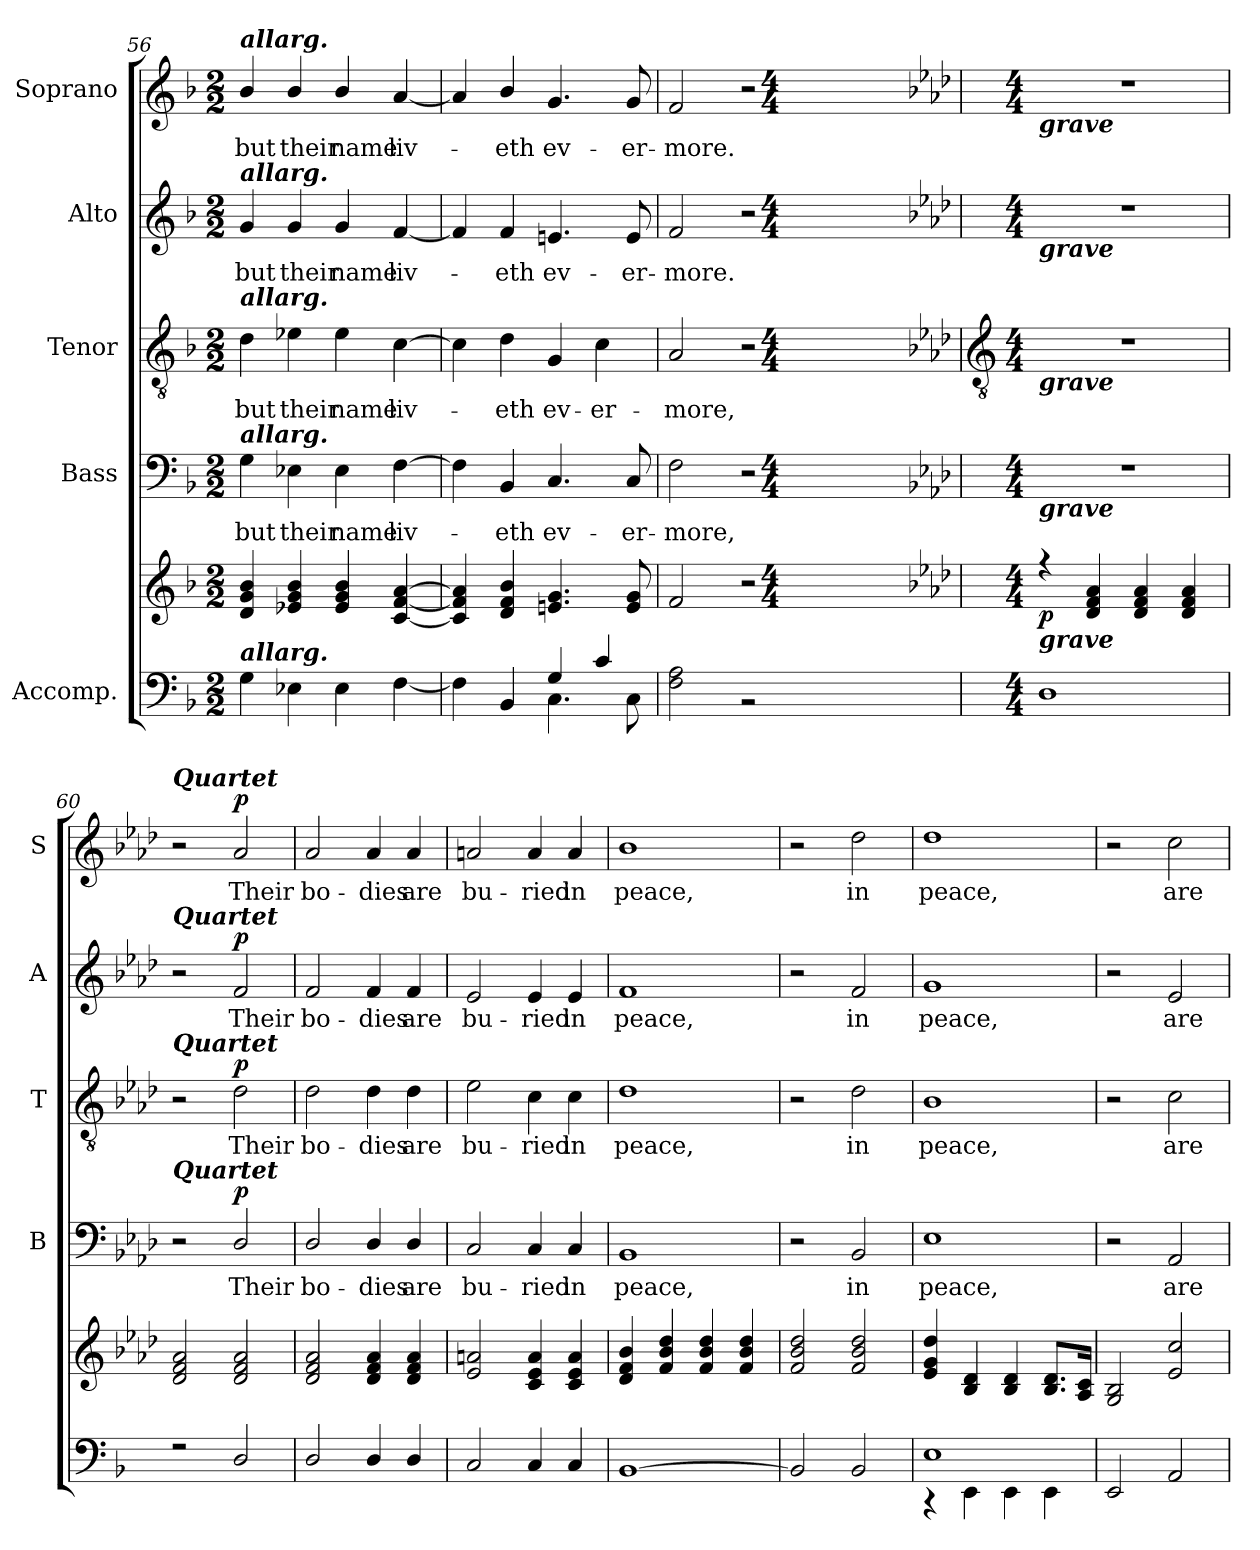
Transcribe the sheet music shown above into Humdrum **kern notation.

**kern	**kern	**dynam	**kern	**text	**dynam	**kern	**text	**dynam	**kern	**text	**dynam	**kern	**text	**dynam
*part5	*part5	*part5	*part4	*part4	*part4	*part3	*part3	*part3	*part2	*part2	*part2	*part1	*part1	*part1
*staff6	*staff5	*staff5/6	*staff4	*staff4	*staff4	*staff3	*staff3	*staff3	*staff2	*staff2	*staff2	*staff1	*staff1	*staff1
*I"Accomp.	*	*	*I"Bass	*	*	*I"Tenor	*	*	*I"Alto	*	*	*I"Soprano	*	*
*	*	*	*I'B	*	*	*I'T	*	*	*I'A	*	*	*I'S	*	*
*clefF4	*clefG2	*	*clefF4	*	*	*clefGv2	*	*	*clefG2	*	*	*clefG2	*	*
*k[b-]	*k[b-]	*	*k[b-]	*	*	*k[b-]	*	*	*k[b-]	*	*	*k[b-]	*	*
*F:	*F:	*	*F:	*	*	*F:	*	*	*F:	*	*	*F:	*	*
*M2/2	*M2/2	*	*M2/2	*	*	*M2/2	*	*	*M2/2	*	*	*M2/2	*	*
=56	=56	=56	=56	=56	=56	=56	=56	=56	=56	=56	=56	=56	=56	=56
*^	*	*	*	*	*	*	*	*	*	*	*	*	*	*
!	!	!	!	!	!	!	!	!	!	!	!	!	!LO:TX:a:Bi:t=allarg.	!	!
!	!	!	!	!	!	!	!	!	!	!LO:TX:a:Bi:t=allarg.	!	!	!	!	!
!	!	!	!	!	!	!	!LO:TX:a:Bi:t=allarg.	!	!	!	!	!	!	!	!
!	!	!	!	!LO:TX:a:Bi:t=allarg.	!	!	!	!	!	!	!	!	!	!	!
!LO:TX:a:Bi:t=allarg.	!	!	!	!	!	!	!	!	!	!	!	!	!	!	!
!	!	!	!	!	!LO:LY:b	!	!	!LO:LY:b	!	!	!LO:LY:b	!	!	!LO:LY:b	!
1ryy	4G	4d/ 4g/ 4b-/	.	4G	but	.	4d	but	.	4g	but	.	4b-/	but	.
!	!	!	!	!	!LO:LY:b	!	!	!LO:LY:b	!	!	!LO:LY:b	!	!	!LO:LY:b	!
.	4E-X	4e-X/ 4g/ 4b-/	.	4E-X	their	.	4e-X	their	.	4g	their	.	4b-/	their	.
!	!	!	!	!	!LO:LY:b	!	!	!LO:LY:b	!	!	!LO:LY:b	!	!	!LO:LY:b	!
.	4E-	4e-/ 4g/ 4b-/	.	4E-	name	.	4e-	name	.	4g	name	.	4b-/	name	.
!	!	!	!	!	!LO:LY:b	!	!	!LO:LY:b	!	!	!LO:LY:b	!	!	!LO:LY:b	!
.	[4F	[4c [4f [4a	.	[4F	liv-	.	[4c	liv-	.	[4f	liv-	.	[4a	liv-	.
=57	=57	=57	=57	=57	=57	=57	=57	=57	=57	=57	=57	=57	=57	=57	=57
2ryy	4F]	4c] 4f] 4a]	.	4F]	.	.	4c]	.	.	4f]	.	.	4a]	.	.
!	!	!	!	!	!LO:LY:b	!	!	!LO:LY:b	!	!	!LO:LY:b	!	!	!LO:LY:b	!
.	4BB-	4d/ 4f/ 4b-/	.	4BB-	eth	.	4d	eth	.	4f	eth	.	4b-/	eth	.
!	!	!	!	!	!LO:LY:b	!	!	!LO:LY:b	!	!	!LO:LY:b	!	!	!LO:LY:b	!
4G/	4.C\	4.en 4.g	.	4.C	ev-	.	4G	ev-	.	4.en	ev-	.	4.g	ev-	.
!	!	!	!	!	!	!	!	!LO:LY:b	!	!	!	!	!	!	!
4c/	.	.	.	.	.	.	4c	-er-	.	.	.	.	.	.	.
!	!	!	!	!	!LO:LY:b	!	!	!	!	!	!LO:LY:b	!	!	!LO:LY:b	!
.	8C\	8e 8g	.	8C	-er-	.	.	.	.	8e	-er-	.	8g	-er-	.
=58	=58	=58	=58	=58	=58	=58	=58	=58	=58	=58	=58	=58	=58	=58	=58
!	!	!	!	!	!LO:LY:b	!	!	!LO:LY:b	!	!	!LO:LY:b	!	!	!LO:LY:b	!
1ryy	2F 2A	2f	.	2F	-more,	.	2A	-more,	.	2f	-more.	.	2f	-more.	.
.	2r	2r	.	2r	.	.	2r	.	.	2r	.	.	2r	.	.
*k[b-e-a-d-]	*	*k[b-e-a-d-]	*	*k[b-e-a-d-]	*	*	*k[b-e-a-d-]	*	*	*k[b-e-a-d-]	*	*	*k[b-e-a-d-]	*	*
*A-:	*	*A-:	*	*A-:	*	*	*A-:	*	*	*A-:	*	*	*A-:	*	*
*M4/4	*	*M4/4	*	*M4/4	*	*	*M4/4	*	*	*M4/4	*	*	*M4/4	*	*
*met(c)	*	*met(c)	*	*met(c)	*	*	*met(c)	*	*	*met(c)	*	*	*met(c)	*	*
!!LO:LB:g=z
=59	=59	=59	=59	=59	=59	=59	=59	=59	=59	=59	=59	=59	=59	=59	=59
*	*	*	*	*	*	*	*clefGv2	*	*	*	*	*	*	*	*
*M4/4	*	*M4/4	*	*M4/4	*	*	*M4/4	*	*	*M4/4	*	*	*M4/4	*	*
*	*	*^	*	*	*	*	*	*	*	*	*	*	*	*	*
!	!	!	!	!	!	!	!	!	!	!	!	!	!	!LO:TX:b:Bi:t=grave	!	!
!	!	!	!	!	!	!	!	!	!	!	!LO:TX:b:Bi:t=grave	!	!	!	!	!
!	!	!	!	!	!	!	!	!LO:TX:b:Bi:t=grave	!	!	!	!	!	!	!	!
!	!	!	!	!	!LO:TX:b:Bi:t=grave	!	!	!	!	!	!	!	!	!	!	!
!	!	!LO:TX:b:Bi:t=grave	!	!	!	!	!	!	!	!	!	!	!	!	!	!
!	!	!	!	!LO:DY:b	!	!	!	!	!	!	!	!	!	!	!	!
1D-/	1ryy	4r	1ryy	p	1r	.	.	1r	.	.	1r	.	.	1r	.	.
.	.	4d- 4f 4a-	.	.	.	.	.	.	.	.	.	.	.	.	.	.
.	.	4d- 4f 4a-	.	.	.	.	.	.	.	.	.	.	.	.	.	.
.	.	4d- 4f 4a-	.	.	.	.	.	.	.	.	.	.	.	.	.	.
=60	=60	=60	=60	=60	=60	=60	=60	=60	=60	=60	=60	=60	=60	=60	=60	=60
!	!	!	!	!	!	!	!	!	!	!	!	!	!	!LO:TX:a:Bi:t=Quartet	!	!
!	!	!	!	!	!	!	!	!	!	!	!LO:TX:a:Bi:t=Quartet	!	!	!	!	!
!	!	!	!	!	!	!	!	!LO:TX:a:Bi:t=Quartet	!	!	!	!	!	!	!	!
!	!	!	!	!	!LO:TX:a:Bi:t=Quartet	!	!	!	!	!	!	!	!	!	!	!
2r	1ryy	2d- 2f 2a-	1ryy	.	2r	.	.	2r	.	.	2r	.	.	2r	.	.
!	!	!	!	!	!	!LO:LY:b	!LO:DY:b	!	!LO:LY:b	!LO:DY:b	!	!LO:LY:b	!LO:DY:b	!	!LO:LY:b	!LO:DY:b
2D-/	.	2d- 2f 2a-	.	.	2D-/	Their	p	2d-	Their	p	2f	Their	p	2a-	Their	p
=61	=61	=61	=61	=61	=61	=61	=61	=61	=61	=61	=61	=61	=61	=61	=61	=61
!	!	!	!	!	!	!LO:LY:b	!	!	!LO:LY:b	!	!	!LO:LY:b	!	!	!LO:LY:b	!
2D-/	1ryy	2d- 2f 2a-	1ryy	.	2D-/	bo-	.	2d-	bo-	.	2f	bo-	.	2a-	bo-	.
!	!	!	!	!	!	!LO:LY:b	!	!	!LO:LY:b	!	!	!LO:LY:b	!	!	!LO:LY:b	!
4D-/	.	4d- 4f 4a-	.	.	4D-/	-dies	.	4d-	-dies	.	4f	-dies	.	4a-	-dies	.
!	!	!	!	!	!	!LO:LY:b	!	!	!LO:LY:b	!	!	!LO:LY:b	!	!	!LO:LY:b	!
4D-/	.	4d- 4f 4a-	.	.	4D-/	are	.	4d-	are	.	4f	are	.	4a-	are	.
=62	=62	=62	=62	=62	=62	=62	=62	=62	=62	=62	=62	=62	=62	=62	=62	=62
!	!	!	!	!	!	!LO:LY:b	!	!	!LO:LY:b	!	!	!LO:LY:b	!	!	!LO:LY:b	!
2C/	1ryy	2e- 2an	1ryy	.	2C	bu-	.	2e-	bu-	.	2e-	bu-	.	2an	bu-	.
!	!	!	!	!	!	!LO:LY:b	!	!	!LO:LY:b	!	!	!LO:LY:b	!	!	!LO:LY:b	!
4C/	.	4c 4e- 4a	.	.	4C	-ried	.	4c	-ried	.	4e-	-ried	.	4a	-ried	.
!	!	!	!	!	!	!LO:LY:b	!	!	!LO:LY:b	!	!	!LO:LY:b	!	!	!LO:LY:b	!
4C/	.	4c 4e- 4a	.	.	4C	in	.	4c	in	.	4e-	in	.	4a	in	.
=63	=63	=63	=63	=63	=63	=63	=63	=63	=63	=63	=63	=63	=63	=63	=63	=63
!	!	!	!	!	!	!LO:LY:b	!	!	!LO:LY:b	!	!	!LO:LY:b	!	!	!LO:LY:b	!
[1BB-/	1ryy	4d- 4f 4b-	1ryy	.	1BB-	peace,	.	1d-	peace,	.	1f	peace,	.	1b-	peace,	.
.	.	4f 4b- 4dd-	.	.	.	.	.	.	.	.	.	.	.	.	.	.
.	.	4f 4b- 4dd-	.	.	.	.	.	.	.	.	.	.	.	.	.	.
.	.	4f 4b- 4dd-	.	.	.	.	.	.	.	.	.	.	.	.	.	.
=64	=64	=64	=64	=64	=64	=64	=64	=64	=64	=64	=64	=64	=64	=64	=64	=64
2BB-/]	1ryy	2f 2b- 2dd-	1ryy	.	2r	.	.	2r	.	.	2r	.	.	2r	.	.
!	!	!	!	!	!	!LO:LY:b	!	!	!LO:LY:b	!	!	!LO:LY:b	!	!	!LO:LY:b	!
2BB-/	.	2f 2b- 2dd-	.	.	2BB-	in	.	2d-	in	.	2f	in	.	2dd-	in	.
=65	=65	=65	=65	=65	=65	=65	=65	=65	=65	=65	=65	=65	=65	=65	=65	=65
!	!	!	!	!	!	!LO:LY:b	!	!	!LO:LY:b	!	!	!LO:LY:b	!	!	!LO:LY:b	!
1E-/	4r	4e- 4g 4dd-	1ryy	.	1E-	peace,	.	1B-	peace,	.	1g	peace,	.	1dd-	peace,	.
.	4EE-\	4B- 4d-	.	.	.	.	.	.	.	.	.	.	.	.	.	.
.	4EE-\	4B- 4d-	.	.	.	.	.	.	.	.	.	.	.	.	.	.
.	4EE-\	8.B- 8.d-L	.	.	.	.	.	.	.	.	.	.	.	.	.	.
.	.	16A- 16cJ	.	.	.	.	.	.	.	.	.	.	.	.	.	.
=66	=66	=66	=66	=66	=66	=66	=66	=66	=66	=66	=66	=66	=66	=66	=66	=66
2EE-/	1ryy	2G 2B-	1ryy	.	2r	.	.	2r	.	.	2r	.	.	2r	.	.
!	!	!	!	!	!	!LO:LY:b	!	!	!LO:LY:b	!	!	!LO:LY:b	!	!	!LO:LY:b	!
2AA-/	.	2e- 2cc	.	.	2AA-	are	.	2c	are	.	2e-	are	.	2cc	are	.
*v	*v	*	*	*	*	*	*	*	*	*	*	*	*	*	*	*
*	*v	*v	*	*	*	*	*	*	*	*	*	*	*	*	*
=	=	=	=	=	=	=	=	=	=	=	=	=	=	=
*-	*-	*-	*-	*-	*-	*-	*-	*-	*-	*-	*-	*-	*-	*-
